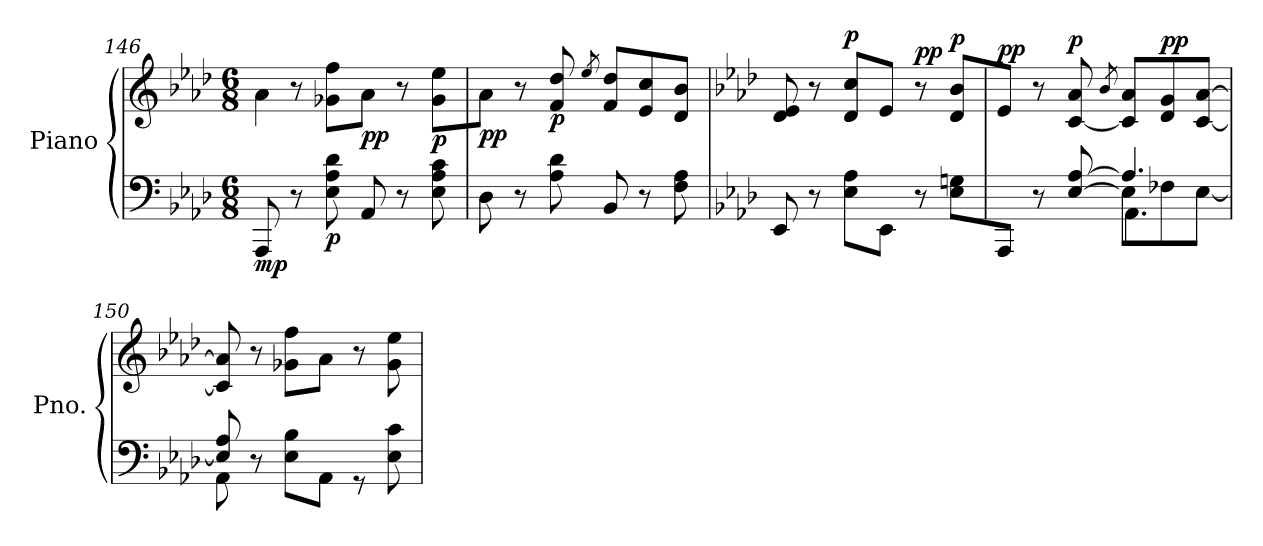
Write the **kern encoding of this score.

**kern	**kern	**dynam
*part1	*part1	*part1
*staff2	*staff1	*staff1/2
*I"Piano	*	*
*I'Pno.	*	*
*clefF4	*clefG2	*
*k[b-e-a-d-]	*k[b-e-a-d-]	*
*M6/8	*M6/8	*
=146	=146	=146
!	!	!LO:DY:b=2
8AAA-/	8a-\J	mp
8r	8r	.
!	!	!LO:DY:b=2
8E-\ 8A-\ 8d-\	8g-X\ 8ff\L	p
!	!	!LO:DY:b
8AA-/	8a-\J	pp
8r	8r	.
!	!	!LO:DY:b
8E-\ 8A-\ 8c\	8g-\ 8ee-\L	p
=147	=147	=147
!	!	!LO:DY:b
8D-\	8a-\J	pp
8r	8r	.
!	!	!LO:DY:b
8A-\ 8d-\	8f/ 8dd-/	p
.	8qee-/	.
8BB-/	8f/ 8dd-/L	.
8r	8e-/ 8cc/	.
8F\ 8A-\	8d-/ 8b-/J	.
!!LO:PB:g=z
=148	=148	=148
*k[b-e-a-d-]	*k[b-e-a-d-]	*
8EE-/	8d-/ 8e-/	.
8r	8r	.
!	!	!LO:DY:a
8E-\ 8A-\L	8d-/ 8cc/L	p
8EE-\J	8e-/J	.
!	!	!LO:DY:a
8r	8r	pp
!	!	!LO:DY:a
8E-\ 8Gn\L	8d-/ 8b-/L	p
=149	=149	=149
*^	*	*
*	*^	*	*
!	!	!	!	!LO:DY:a
8AAA-/J	4.rFFFyy	4.ryy	8e-/J	pp
8r	.	.	8r	.
!	!	!	!	!LO:DY:a
[8E-/ [8A-/	.	.	[8c/ 8a-/	p
.	.	.	8qb-/	.
4.A-/]	8E-\L]	4.AA-\	8c/] 8a-/L	.
!	!	!	!	!LO:DY:a
.	8F-X\	.	8d-/ 8g/	pp
.	[8E-\J	.	[8c/ [8a-/J	.
*	*v	*v	*	*
=150	=150	=150	=150
8E-/] 8A-/	8AA-\	8c/] 8a-/]	.
8r	8ryy	8r	.
8E-\ 8B-\L	2ryy	8g-X\ 8ff\L	.
8AA-\J	.	8a-\J	.
8rGG	.	8r	.
8E-\ 8c\L	.	8g-\ 8ee-\L	.
*v	*v	*	*
=	=	=
*-	*-	*-
